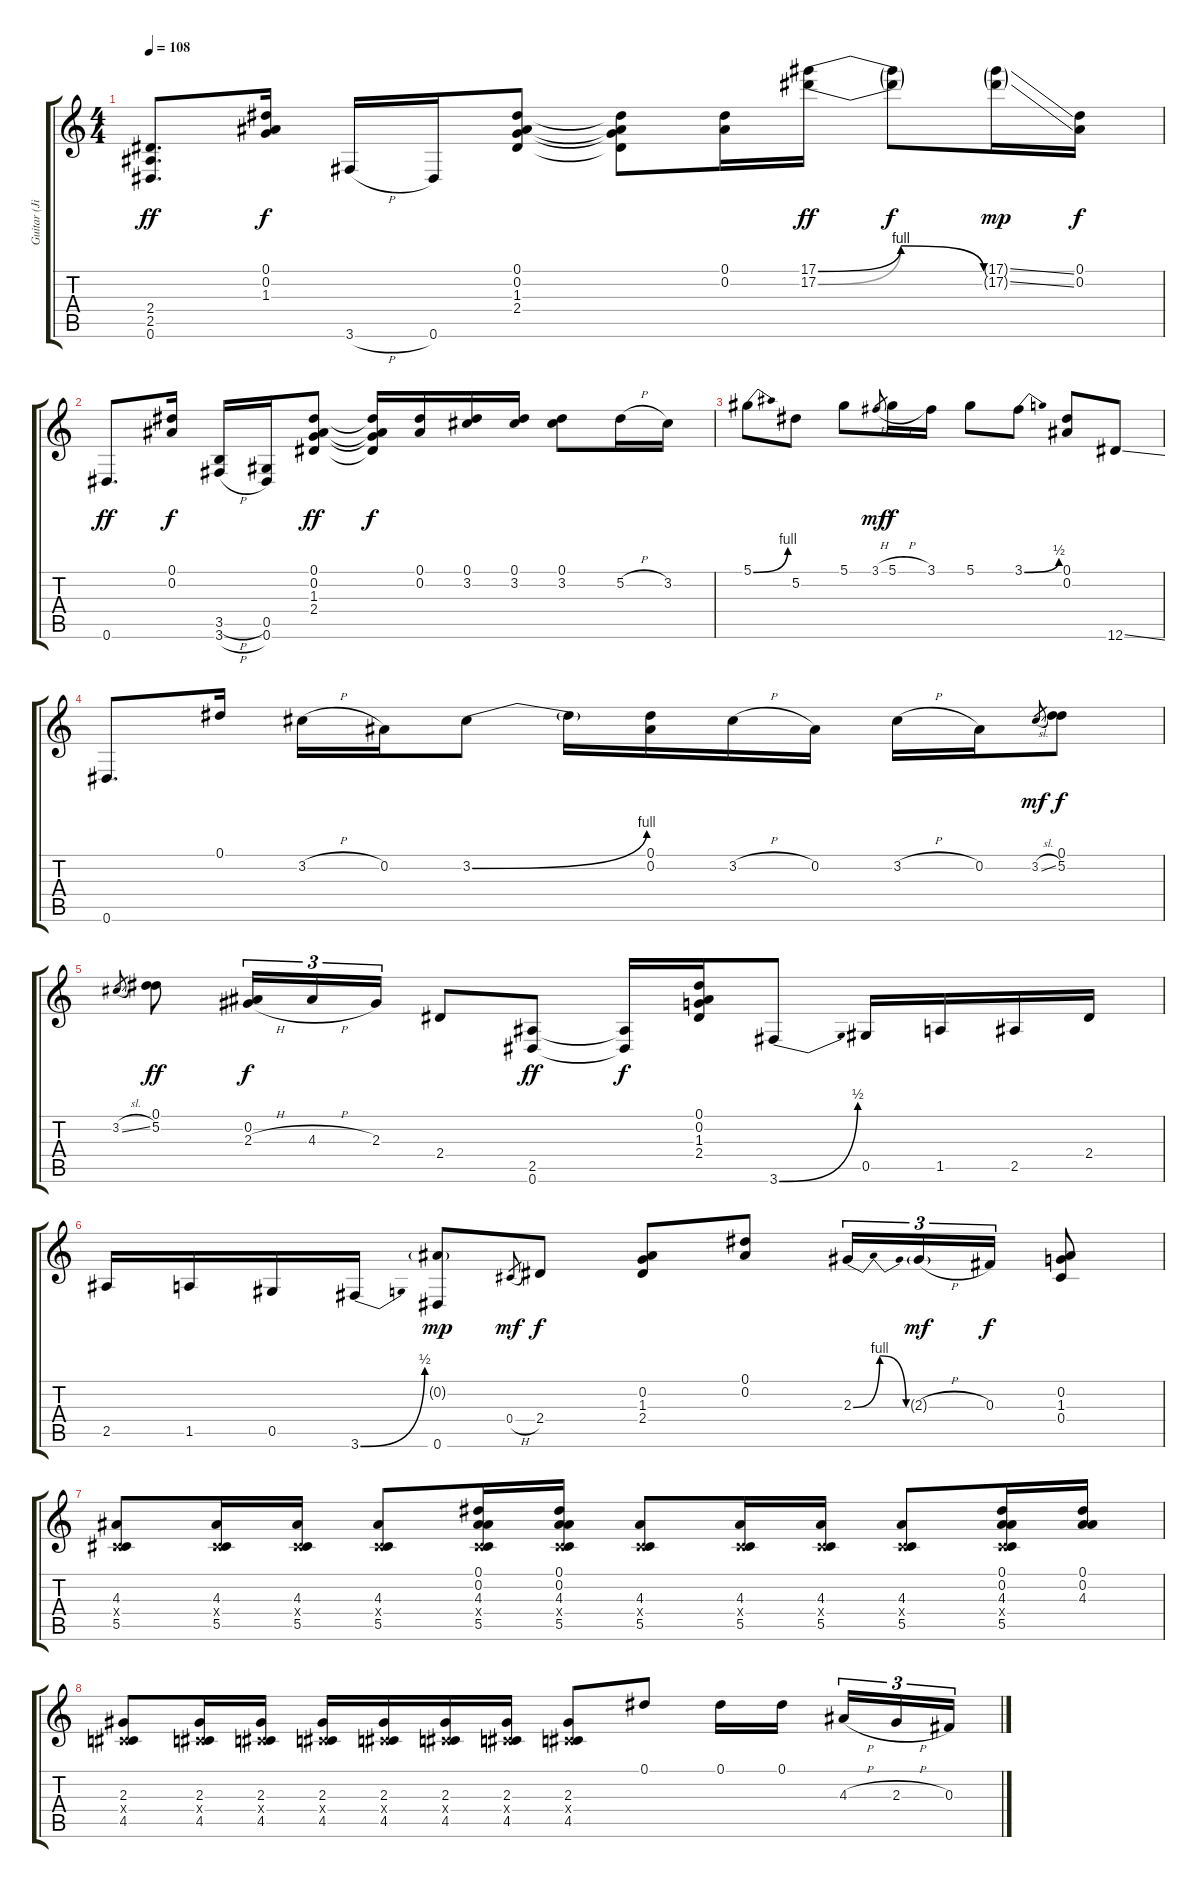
\track ("Guitar (Jimi Hendrix)" "Guitar (Ji") {instrument overdrivenguitar}
\staff {score tabs}
\tuning (Eb4 Bb3 Gb3 Db3 Ab2 Eb2) {hide}
\ts (4 4)
\tempo 108
\clef g2
\ks c
(2.4 2.5 0.6).8{d dy ff} (0.1 0.2 1.3).16{dy f} 3.6{h}.16 0.6.16 (0.1 0.2 1.3 2.4).8 (0.1{t} 0.2{t} 1.3{t} 2.4{t}).8 (0.1 0.2).16 (17.1{be (bendrelease 0 0 20 4 50 4 60 0)} 17.2{be (bendrelease 0 0 20 4 50 4 60 0)}).16{dy ff} (17.1{t} 17.2{t}).8{dy f} (17.1{ss g} 17.2{ss g}).16{dy mp} (0.1 0.2).16{dy f} |
0.6.8{d dy ff} (0.1 0.2).16{dy f} (3.5{h} 3.6{h}).16 (0.5 0.6).16 (0.1 0.2 1.3 2.4).8{dy ff} (0.1{t} 0.2{t} 1.3{t} 2.4{t}).16{dy f} (0.1 0.2).16 (0.1 3.2).16 (0.1 3.2).16 (0.1 3.2).8 5.2{h}.16 3.2.16 |
5.1{be (bend 0 0 60 4)}.8 5.2.8 5.1.8 3.1{h}.8{gr dy mf} 5.1{h}.16{dy f} 3.1.16 5.1.8 3.1{be (bend 0 0 60 2)}.8 (0.1 0.2).8 12.6{ss}.8 |
0.6.8{d} 0.1.16 3.2{h}.16 0.2.16 3.2{be (bend 0 0 60 4)}.8 3.2{t}.16 (0.1 0.2).16 3.2{h}.16 0.2.16 3.2{h}.16 0.2.16 3.2{sl}.8{gr dy mf} (0.1 5.2).8{dy f} |
3.2{sl}.8{gr} (0.1 5.2).8{dy ff} (0.2 2.3{h}).16{tu (3 2) dy f} 4.3{h}.16{tu (3 2)} 2.3.16{tu (3 2)} 2.4.8 (2.5 0.6).8{dy ff} (2.5{t} 0.6{t}).16{dy f} (0.1 0.2 1.3 2.4).16 3.6{be (bend 0 0 60 2)}.8 0.5.16 1.5.16 2.5.16 2.4.16 |
2.5.16 1.5.16 0.5.16 3.6{be (bend 0 0 60 2)}.16 (0.2{g} 0.6).8{dy mp} 0.4{h}.8{gr dy mf} 2.4.8{dy f} (0.2 1.3 2.4).8 (0.1 0.2).8 2.3{be (bendrelease 0 0 15 4 30 4 60 0)}.16{tu (3 2)} 2.3{h g}.16{tu (3 2) dy mf} 0.3.16{tu (3 2) dy f} (0.2 1.3 0.4).8 |
(4.3 0.4{x} 5.5).8 (4.3 0.4{x} 5.5).16 (4.3 0.4{x} 5.5).16 (4.3 0.4{x} 5.5).8 (0.1 0.2 4.3 0.4{x} 5.5).16 (0.1 0.2 4.3 0.4{x} 5.5).16 (4.3 0.4{x} 5.5).8 (4.3 0.4{x} 5.5).16 (4.3 0.4{x} 5.5).16 (4.3 0.4{x} 5.5).8 (0.1 0.2 4.3 0.4{x} 5.5).16 (0.1 0.2 4.3).16 |
(2.3 0.4{x} 4.5).8 (2.3 0.4{x} 4.5).16 (2.3 0.4{x} 4.5).16 (2.3 0.4{x} 4.5).16 (2.3 0.4{x} 4.5).16 (2.3 0.4{x} 4.5).16 (2.3 0.4{x} 4.5).16 (2.3 0.4{x} 4.5).8 0.1.8 0.1.16 0.1.16{beam splitsecondary} 4.3{h}.16{tu (3 2)} 2.3{h}.16{tu (3 2)} 0.3.16{tu (3 2)}
